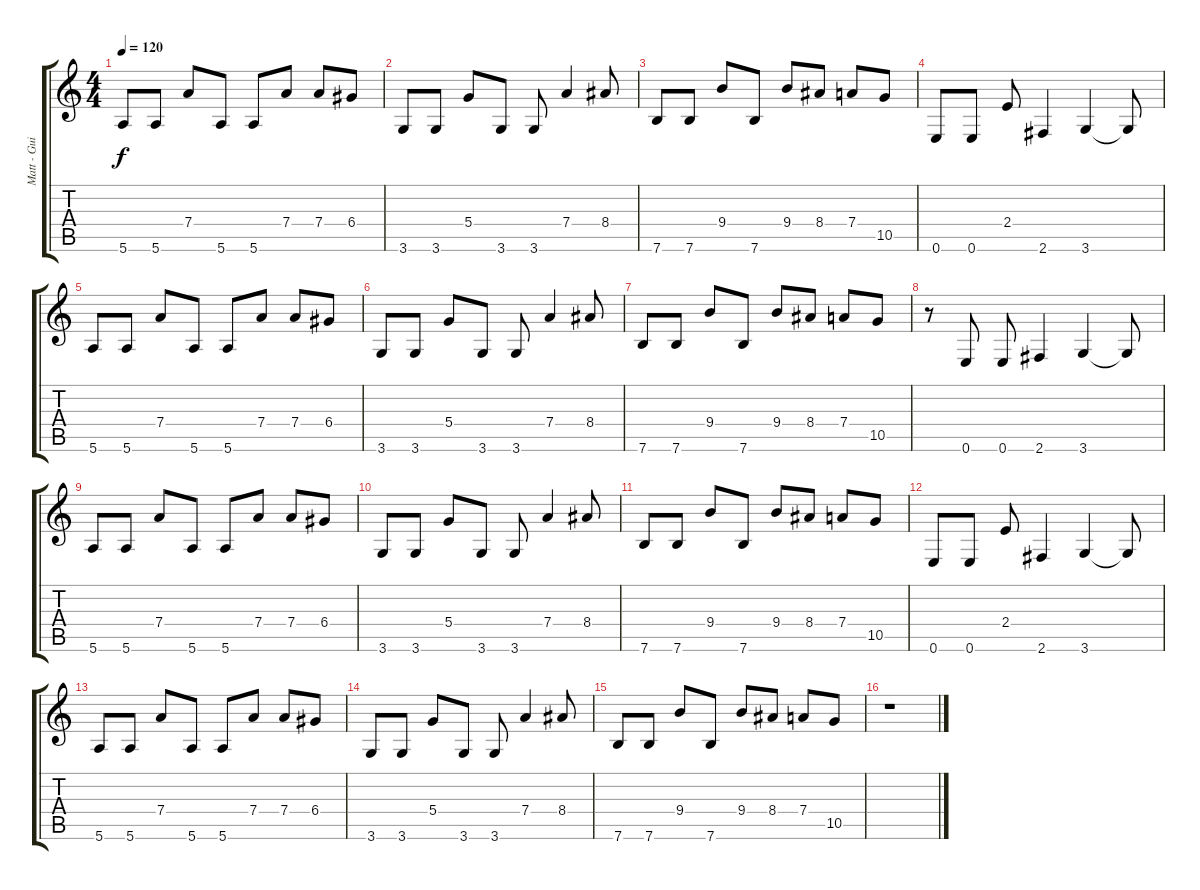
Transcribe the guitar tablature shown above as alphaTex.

\track ("Matt - Guitar" "Matt - Gui") {instrument overdrivenguitar}
\staff {score tabs}
\tuning (E4 B3 G3 D3 A2 E2) {hide}
\ts (4 4)
\tempo 120
\clef g2
\ks c
5.6.8{dy f} 5.6.8 7.4.8 5.6.8 5.6.8 7.4.8 7.4.8 6.4.8 |
3.6.8 3.6.8 5.4.8 3.6.8 3.6.8 7.4.4 8.4.8 |
7.6.8 7.6.8 9.4.8 7.6.8 9.4.8 8.4.8 7.4.8 10.5.8 |
0.6.8 0.6.8 2.4.8 2.6.4 3.6.4 3.6{t}.8 |
5.6.8 5.6.8 7.4.8 5.6.8 5.6.8 7.4.8 7.4.8 6.4.8 |
3.6.8 3.6.8 5.4.8 3.6.8 3.6.8 7.4.4 8.4.8 |
7.6.8 7.6.8 9.4.8 7.6.8 9.4.8 8.4.8 7.4.8 10.5.8 |
r.8 0.6.8 0.6.8 2.6.4 3.6.4 3.6{t}.8 |
5.6.8 5.6.8 7.4.8 5.6.8 5.6.8 7.4.8 7.4.8 6.4.8 |
3.6.8 3.6.8 5.4.8 3.6.8 3.6.8 7.4.4 8.4.8 |
7.6.8 7.6.8 9.4.8 7.6.8 9.4.8 8.4.8 7.4.8 10.5.8 |
0.6.8 0.6.8 2.4.8 2.6.4 3.6.4 3.6{t}.8 |
5.6.8 5.6.8 7.4.8 5.6.8 5.6.8 7.4.8 7.4.8 6.4.8 |
3.6.8 3.6.8 5.4.8 3.6.8 3.6.8 7.4.4 8.4.8 |
7.6.8 7.6.8 9.4.8 7.6.8 9.4.8 8.4.8 7.4.8 10.5.8 |
r.1
